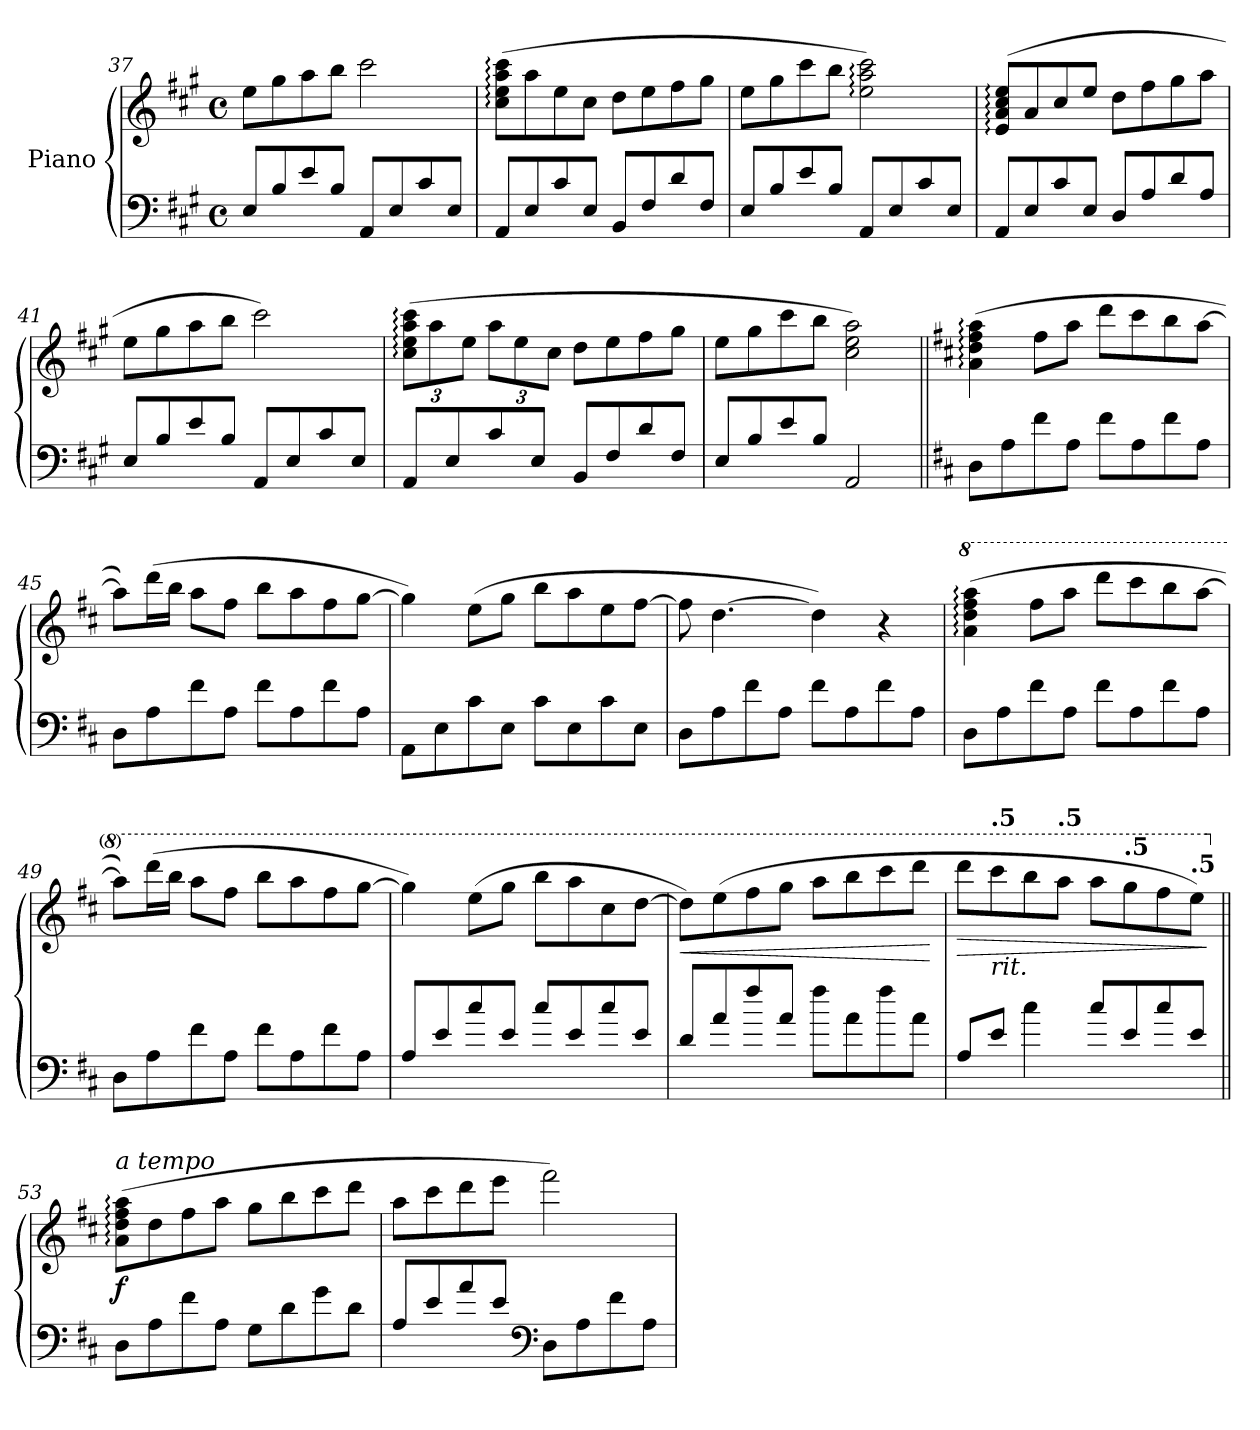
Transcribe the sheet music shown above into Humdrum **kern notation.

**kern	**kern	**dynam	**harte
*part1	*part1	*part1	*part1
*staff2	*staff1	*staff1/2	*
*I"Piano	*	*	*
*clefF4	*clefG2	*	*
*k[f#c#g#]	*k[f#c#g#]	*	*
*f#:	*f#:	*	*
*M4/4	*M4/4	*	*
*met(c)	*met(c)	*	*
=37	=37	=37	=37
8E/L	8ee\L	.	E:maj E:maj
8B/	8gg#\	.	.
8e/	8aa\	.	.
8B/J	8bb\J	.	.
8AA/L	2ccc#\	.	A:maj A:maj
8E/	.	.	.
8c#/	.	.	.
8E/J	.	.	.
=38	=38	=38	=38
8AA/L	(>8cc#\: 8ee\: 8aa\: 8ccc#\:L	.	A:maj A:maj
8E/	8aa\	.	.
8c#/	8ee\	.	.
8E/J	8cc#\J	.	.
!	!	!	!LO:H:n=1:kt=m
!	!	!	!LO:H:n=2:kt=m
8BB/L	8dd\L	.	B:min B:min
8F#/	8ee\	.	.
8d/	8ff#\	.	.
8F#/J	8gg#\J	.	.
!!LO:LB:g=z
=39	=39	=39	=39
8E/L	8ee\L	.	E:maj E:maj
8B/	8gg#\	.	.
8e/	8ccc#\	.	.
8B/J	8bb\J	.	.
8AA/L	2ee\: 2aa\: 2ccc#\:)	.	A:maj A:maj
8E/	.	.	.
8c#/	.	.	.
8E/J	.	.	.
=40	=40	=40	=40
8AA/L	(>8e/: 8a/: 8cc#/: 8ee/:L	.	A:maj A:maj
8E/	8a/	.	.
8c#/	8cc#/	.	.
8E/J	8ee/J	.	.
8D/L	8dd\L	.	D:maj D:maj
8A/	8ff#\	.	.
8d/	8gg#\	.	.
8A/J	8aa\J	.	.
=41	=41	=41	=41
8E/L	8ee\L	.	E:maj E:maj
8B/	8gg#\	.	.
8e/	8aa\	.	.
8B/J	8bb\J	.	.
8AA/L	2ccc#\)	.	A:maj A:maj
8E/	.	.	.
8c#/	.	.	.
8E/J	.	.	.
=42	=42	=42	=42
*	*Xbrackettup	*	*
8AA/L	(>12cc#\: 12ee\: 12aa\: 12ccc#\:L	.	A:maj A:maj
.	12aa\	.	.
8E/	.	.	.
.	12ee\J	.	.
8c#/	12aa\L	.	.
.	12ee\	.	.
8E/J	.	.	.
.	12cc#\J	.	.
!	!	!	!LO:H:n=1:kt=m
!	!	!	!LO:H:n=2:kt=m
8BB/L	8dd\L	.	B:min B:min
8F#/	8ee\	.	.
8d/	8ff#\	.	.
8F#/J	8gg#\J	.	.
!!LO:PB:g=z
=43	=43	=43	=43
!	!	!	!LO:H:n=1:kt=7
!	!	!	!LO:H:n=2:kt=7
8E/L	8ee\L	.	E:7 E:7
8B/	8gg#\	.	.
8e/	8ccc#\	.	.
8B/J	8bb\J	.	.
2AA/	2cc#\ 2ee\ 2aa\)	.	A:maj A:maj
=44||	=44||	=44||	=44||
*k[f#c#]	*k[f#c#]	*	*
*b:	*b:	*	*
8D\L	(>4a\: 4dd\: 4ff#\: 4aa\:	.	D:maj D:maj
8A\	.	.	.
8f#\	8ff#\L	.	.
8A\J	8aa\J	.	.
8f#\L	8ddd\L	.	.
8A\	8ccc#\	.	.
8f#\	8bb\	.	.
8A\J	[8aa\J	.	.
=45	=45	=45	=45
8D\L	8aa\L])	.	.
8A\	(>16ddd\L	.	.
.	16bb\JJ	.	.
8f#\	8aa\L	.	.
8A\J	8ff#\J	.	.
8f#\L	8bb\L	.	.
8A\	8aa\	.	.
8f#\	8ff#\	.	.
8A\J	[8gg\J	.	.
=46	=46	=46	=46
!	!	!	!LO:H:n=1:kt=7
!	!	!	!LO:H:n=2:kt=7
8AA\L	4gg\])	.	A:7 A:7
8E\	.	.	.
8c#\	(>8ee\L	.	.
8E\J	8gg\J	.	.
8c#\L	8bb\L	.	.
8E\	8aa\	.	.
8c#\	8ee\	.	.
8E\J	[8ff#\J	.	.
=47	=47	=47	=47
8D\L	8ff#\]	.	D:maj D:maj
8A\	[4.dd\	.	.
8f#\	.	.	.
8A\J	.	.	.
8f#\L	4dd\])	.	.
8A\	.	.	.
8f#\	4r	.	.
8A\J	.	.	.
!!LO:LB:g=z
=48	=48	=48	=48
*	*8va	*	*
8D\L	(>4aa\: 4ddd\: 4fff#\: 4aaa\:	.	D:maj D:maj
8A\	.	.	.
8f#\	8fff#\L	.	.
8A\J	8aaa\J	.	.
8f#\L	8dddd\L	.	.
8A\	8cccc#\	.	.
8f#\	8bbb\	.	.
8A\J	[8aaa\J	.	.
=49	=49	=49	=49
8D\L	8aaa\L])	.	.
8A\	(>16dddd\L	.	.
.	16bbb\JJ	.	.
8f#\	8aaa\L	.	.
8A\J	8fff#\J	.	.
8f#\L	8bbb\L	.	.
8A\	8aaa\	.	.
8f#\	8fff#\	.	.
8A\J	[8ggg\J	.	.
=50	=50	=50	=50
8A/L	4ggg\])	.	A:maj A:maj
8e/	.	.	.
8cc#/	(>8eee\L	.	.
8e/J	8ggg\J	.	.
8cc#/L	8bbb\L	.	.
8e/	8aaa\	.	.
8cc#/	8ccc#\	.	.
8e/J	[8ddd\J	.	.
=51	=51	=51	=51
!	!	!LO:HP:b	!
8d/L	8ddd\L])	<	D:maj D:maj
8a/	(>8eee\	.	.
8ff#/	8fff#\	.	.
8a/J	8ggg\J	.	.
8ff#\L	8aaa\L	.	.
8a\	8bbb\	.	.
8ff#\	8cccc#\	.	.
8a\J	8dddd\J	.	.
.	.	[	.
!!LO:LB:g=z
=52	=52	=52	=52
*	*MM132	*	*
!	!	!LO:HP:b	!LO:H:n=1:kt=7
!	!	!	!LO:H:n=2:kt=7
8A/L	8dddd\L	>	A:7 A:7
*	*MM125	*	*
!	!LO:TX:b:i:t=rit.	!	!
!	!LO:TX:a:B:t=.5	!	!
8e/J	8cccc#\	.	.
*	*MM119	*	*
4cc#\	8bbb\	.	.
*	*MM112	*	*
!	!LO:TX:a:B:t=.5	!	!
.	8aaa\J	.	.
*	*MM106	*	*
8cc#/L	8aaa\L	.	.
*	*MM99	*	*
!	!LO:TX:a:B:t=.5	!	!
8e/	8ggg\	.	.
*	*MM93	*	*
8cc#/	8fff#\	.	.
*	*MM86	*	*
!	!LO:TX:a:B:t=.5	!	!
8e/J	8eee\J)	.	.
.	.	]	.
=53||	=53||	=53||	=53||
*	*X8va	*	*
*	*MM132	*	*
!	!LO:TX:a:i:t=a tempo	!	!
!	!	!LO:DY:b	!
8D\L	(>8a\: 8dd\: 8ff#\: 8aa\:L	f	D:maj D:maj
8A\	8dd\	.	.
8f#\	8ff#\	.	.
8A\J	8aa\J	.	.
8G\L	8gg\L	.	G:maj G:maj
8d\	8bb\	.	.
8g\	8ccc#\	.	.
8d\J	8ddd\J	.	.
=54	=54	=54	=54
8A/L	8aa\L	.	A:maj A:maj
8e/	8ccc#\	.	.
8a/	8ddd\	.	.
8e/J	8eee\J	.	.
*clefF4	*	*	*
8D\L	2fff#\)	.	D:maj D:maj
8A\	.	.	.
8f#\	.	.	.
8A\J	.	.	.
=	=	=	=
*-	*-	*-	*-
